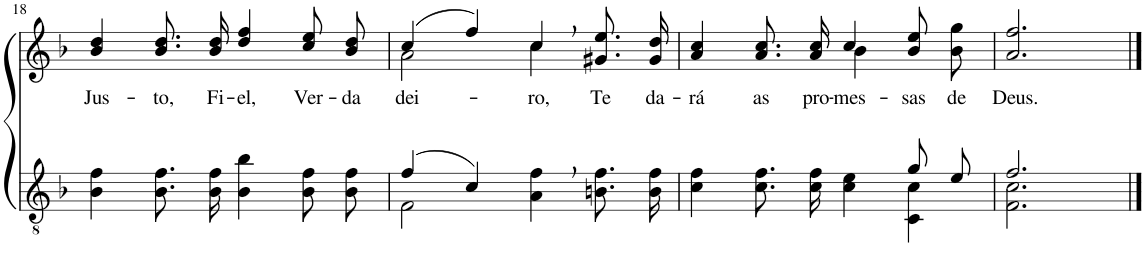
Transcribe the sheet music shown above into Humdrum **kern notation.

**kern	**kern	**text
*part2	*part1	*part1
*staff2	*staff1	*staff1
*I"Parte III e IV	*I"Parte I e II	*
!!LO:PB:g=z
*clefGv2	*clefG2	*
*Trd4c7	*Trd4c7	*
*k[b-]	*k[b-]	*
*M4/4	*M4/4	*
=18	=18	=18
!	!	!LO:LY:b
4B-\ 4f\	4b-/ 4dd/	Jus-
!	!	!LO:LY:b
8.B-\ 8.f\L	8.b-\ 8.dd\L	-to,
!	!	!LO:LY:b
16B-\ 16f\Jk	16b-\ 16dd\Jk	Fi-
!	!	!LO:LY:b
4B-\ 4b-\	4dd/ 4ff/	-el,
!	!	!LO:LY:b
8B-\ 8f\L	8cc\ 8ee\L	Ver-
!	!	!LO:LY:b
8B-\ 8f\J	8b-\ 8dd\J	-da-
=19	=19	=19
*^	*^	*
!	!	!	!	!LO:LY:b
(4f/	2F\	(4cc/	2a\	-dei-
4c/)	.	4ff/)	.	.
!	!	!	!	!LO:LY:b
4A\, 4f\,	2ryy	4cc,/	4cc\	-ro,
!	!	!	!	!LO:LY:b
8.Bn\ 8.f\L	.	8.g#X\ 8.ee\L	4ryy	Te
!	!	!	!	!LO:LY:b
16B\ 16f\Jk	.	16g#\ 16dd\Jk	.	da-
=20	=20	=20	=20	=20
!	!	!	!	!LO:LY:b
4c\ 4f\	2.ryy	4a/ 4cc/	2ryy	-rá
!	!	!	!	!LO:LY:b
8.c\ 8.f\L	.	8.a\ 8.cc\L	.	as
!	!	!	!	!LO:LY:b
16c\ 16f\Jk	.	16a\ 16cc\Jk	.	pro-
!	!	!	!	!LO:LY:b
4c\ 4e\	.	4cc/	4b-\	mes-
!	!	!	!	!LO:LY:b
8g/L	4C\ 4c\	8b-\ 8ee\L	4ryy	-sas
!	!	!	!	!LO:LY:b
8e/J	.	8b-\ 8gg\J	.	de
*	*	*v	*v	*
=21	=21	=21	=21
!	!	!	!LO:LY:b
2.f/	2.F\ 2.c\	2.a/ 2.ff/	Deus.
*v	*v	*	*
==	==	==
*-	*-	*-
